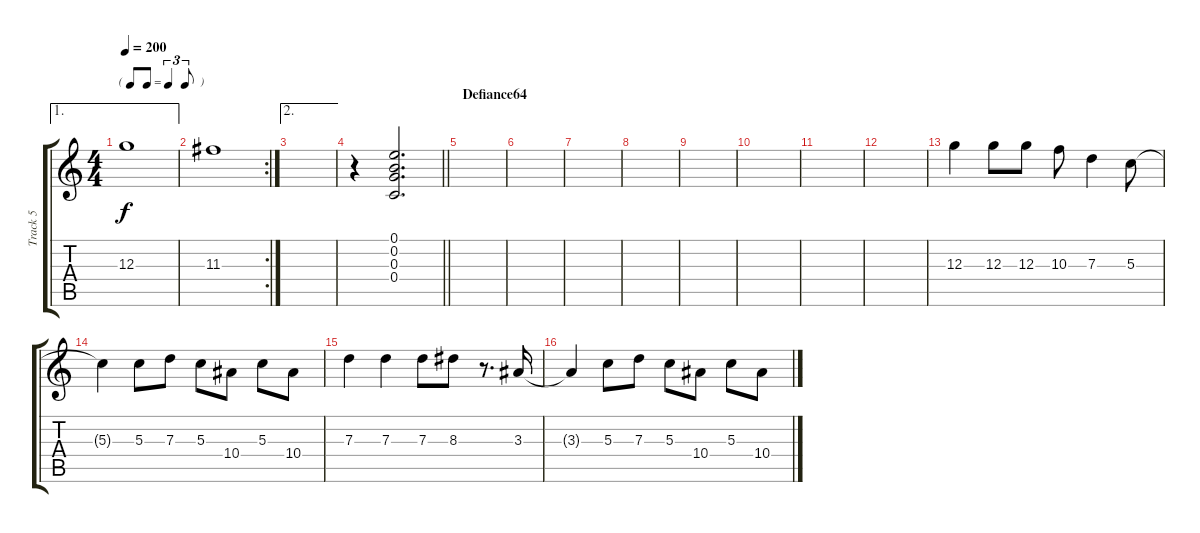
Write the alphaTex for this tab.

\track ("Track 5" "Track 5") {instrument electricguitarjazz}
\staff {score tabs}
\tuning (E4 B3 G3 C3 Gb2 C2) {hide}
\ae 1
\ts (4 4)
\tf triplet8th
\tempo 200
\clef g2
\ks c
12.3.1{dy f} |
\rc 2
11.3.1 |
\ae 2
|
\barLineRight lightlight
r.4{volume 16 instrument reversecymbal} (0.1 0.2 0.3 0.4).2{d} |
\section ("" "Defiance64")
|
|
|
|
|
|
|
|
12.3.4 12.3.8 12.3.8 10.3.8 7.3.4 5.3.8 |
5.3{t}.4 5.3.8 7.3.8 5.3.8 10.4.8 5.3.8 10.4.8 |
7.3.4 7.3.4 7.3.8 8.3.8 r.8{d} 3.3.16 |
3.3{t}.4 5.3.8 7.3.8 5.3.8 10.4.8 5.3.8 10.4.8
